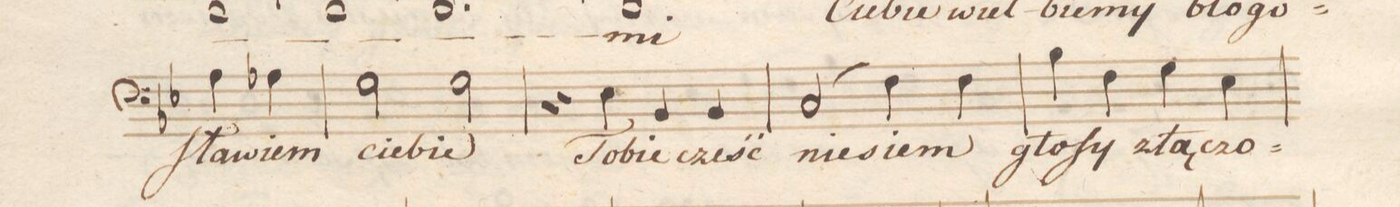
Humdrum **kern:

**kern	**text	**dynam
*I"Basso	*	*
*clefF4	*	*
*k[b-e-]	*	*
*met(c)	*	*
*M4/4	*	*
4A\	-ſła-	.
4A-X\	-wiem	.
=17	=17	=17
2G\	cie-	.
2G\	-bie	.
=18	=18	=18
4r	.	.
4E-\	To-	.
4BB-/	-bie	.
4BB-/	cześć	.
=19	=19	=19
(2C/	nie-	.
4F\)	.	.
4F\	-siem	.
=20	=20	=20
4B-\	gło-	.
4F\	-ſy	.
4G\	złą-	.
4E-\	-czo-	.
=21	=21	=21
*-	*-	*-
